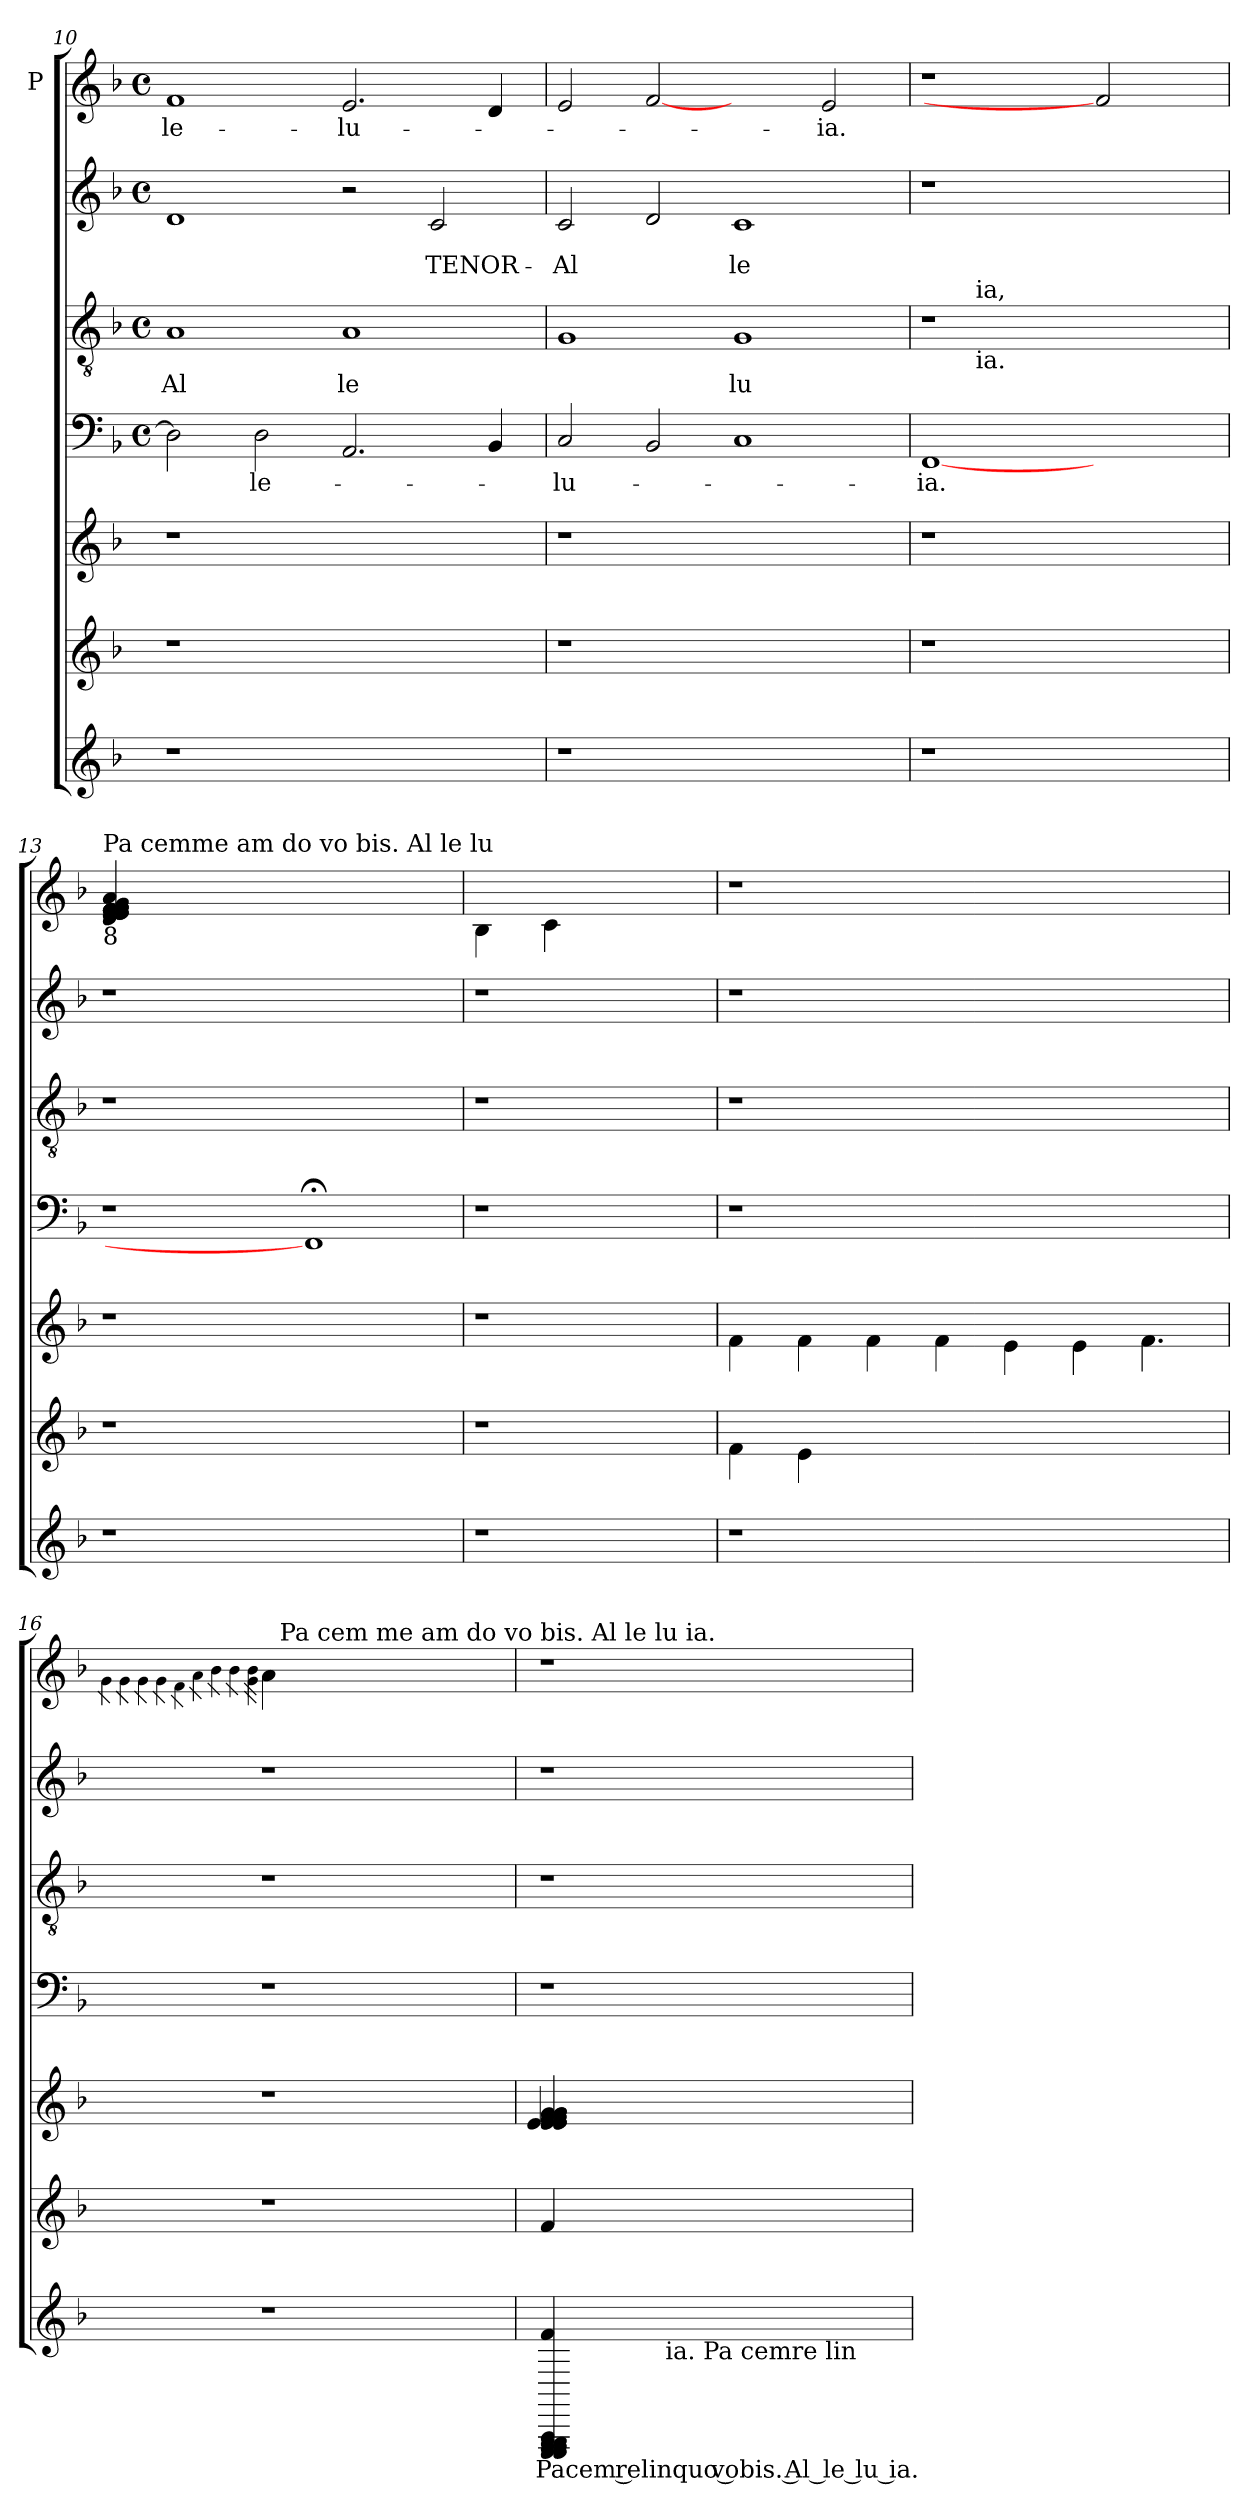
**kern	**text	**kern	**kern	**kern	**text	**kern	**text	**kern	**text	**text	**kern	**text
*part7	*part7	*part6	*part5	*part4	*part4	*part3	*part3	*part2	*part2	*part2	*part1	*part1
*staff7	*staff7	*staff6	*staff5	*staff4	*staff4	*staff3	*staff3	*staff2	*staff2	*staff2	*staff1	*staff1
*	*	*	*	*	*	*	*	*	*	*	*I"P	*
*clefG2	*	*clefG2	*clefG2	*clefF4	*	*clefGv2	*	*clefG2	*	*	*clefG2	*
*k[b-]	*	*k[b-]	*k[b-]	*k[b-]	*	*k[b-]	*	*k[b-]	*	*	*k[b-]	*
*F:	*	*F:	*F:	*F:	*	*F:	*	*F:	*	*	*F:	*
*	*	*	*	*M4/4	*	*M4/4	*	*M4/4	*	*	*M4/4	*
*	*	*	*	*met(c)	*	*met(c)	*	*met(c)	*	*	*met(c)	*
=10	=10	=10	=10	=10	=10	=10	=10	=10	=10	=10	=10	=10
!	!	!	!	!	!	!	!LO:LY:b	!	!	!	!	!LO:LY:b
1r	.	1r	1r	2D\]	.	1A	Al	1d	.	.	1f	-le-
!	!	!	!	!	!LO:LY:b	!	!	!	!	!	!	!
.	.	.	.	2D\	-le-	.	.	.	.	.	.	.
!	!	!	!	!	!	!	!LO:LY:b	!	!	!	!	!LO:LY:b
1ryy	.	1ryy	1ryy	2.AA/	.	1A	le	2r	.	.	2.e/	-lu-
!	!	!	!	!	!	!	!	!	!	!LO:LY:b	!	!
.	.	.	.	.	.	.	.	2c/	.	-TENOR-	.	.
.	.	.	.	4BB-/	.	.	.	.	.	.	4d/	.
=11	=11	=11	=11	=11	=11	=11	=11	=11	=11	=11	=11	=11
!	!	!	!	!	!LO:LY:b	!	!	!	!	!LO:LY:b	!	!
1r	.	1r	1r	2C/	-lu-	1G	.	2c/	.	-Al	2e/	.
.	.	.	.	2BB-/	.	.	.	2d/	.	.	[2f	.
!	!	!	!	!	!	!	!LO:LY:b	!	!	!LO:LY:b	!	!
1ryy	.	1ryy	1ryy	1C	.	1G	lu	1c	.	le	2ryy	.
!	!	!	!	!	!	!	!	!	!	!	!	!LO:LY:b
.	.	.	.	.	.	.	.	.	.	.	2e/	-ia.
=12	=12	=12	=12	=12	=12	=12	=12	=12	=12	=12	=12	=12
!	!	!	!	!	!LO:LY:b	!	!	!	!	!	!	!
*	*	*	*	*	*	*^	*	*	*	*	*	*
1r	.	1r	1r	[1FF	-ia.	1r	8ryy	.	1r	.	.	1r	.
.	.	.	.	.	.	.	32ryy	.	.	.	.	.	.
!	!	!	!	!	!	!	!LO:TX:b:t=ia.	!	!	!	!	!	!
!	!	!	!	!	!	!	!LO:TX:a:t=ia,	!	!	!	!	!	!
.	.	.	.	.	.	.	1ryy	.	.	.	.	.	.
2ryy	.	2ryy	2ryy	2ryy	.	2ryy	.	.	2ryy	.	.	2f]	.
.	.	.	.	.	.	.	4ryy	.	.	.	.	.	.
.	.	.	.	.	.	.	16.ryy	.	.	.	.	.	.
!!LO:PB:g=z
=13	=13	=13	=13	=13	=13	=13	=13	=13	=13	=13	=13	=13	=13
!	!	!	!	!	!	!	!	!	!	!	!	!LO:TX:b:t=8	!
!	!	!	!	!	!	!	!	!	!	!	!	!LO:TX:t=Pa cemme am do vo bis. Al le   lu	!
*	*	*	*	*	*	*v	*v	*	*	*	*	*	*
1r	.	1r	1r	1r	.	1r	.	1r	.	.	4d/ 4e/ 4e/ 4e/ 4f/ 4f/ 4f/ 4f/ 4f/ 4g/ 4a/	.
.	.	.	.	.	.	.	.	.	.	.	1..ryy	.
1ryy	.	1ryy	1ryy	1FF;<]	.	1ryy	.	1ryy	.	.	.	.
!!LO:LB:g=z
=14	=14	=14	=14	=14	=14	=14	=14	=14	=14	=14	=14	=14
!	!	!	!	!	!	!	!	!	!	!	!LO:N:head=solid	!
1r	.	1r	1r	1r	.	1r	.	1r	.	.	4B-\	.
!	!	!	!	!	!	!	!	!	!	!	!LO:N:head=solid	!
.	.	.	.	.	.	.	.	.	.	.	4c\	.
.	.	.	.	.	.	.	.	.	.	.	2ryy	.
!!LO:LB:g=z
=15	=15	=15	=15	=15	=15	=15	=15	=15	=15	=15	=15	=15
!	!	!LO:N:head=solid	!LO:N:head=solid	!	!	!	!	!	!	!	!	!
1r	.	4f\	4f\	1r	.	1r	.	1r	.	.	1r	.
!	!	!LO:N:head=solid	!LO:N:head=solid	!	!	!	!	!	!	!	!	!
.	.	4e\	4f\	.	.	.	.	.	.	.	.	.
!	!	!	!LO:N:head=solid	!	!	!	!	!	!	!	!	!
.	.	1ryy	4f\	.	.	.	.	.	.	.	.	.
!	!	!	!LO:N:head=solid	!	!	!	!	!	!	!	!	!
.	.	.	4f\	.	.	.	.	.	.	.	.	.
!	!	!	!LO:N:head=solid	!	!	!	!	!	!	!	!	!
2..ryy	.	.	4e\	2..ryy	.	2..ryy	.	2..ryy	.	.	2..ryy	.
!	!	!	!LO:N:head=solid	!	!	!	!	!	!	!	!	!
.	.	.	4e\	.	.	.	.	.	.	.	.	.
!	!	!	!LO:N:head=solid	!	!	!	!	!	!	!	!	!
.	.	4.ryy	4.f\	.	.	.	.	.	.	.	.	.
!!LO:LB:g=z
=16	=16	=16	=16	=16	=16	=16	=16	=16	=16	=16	=16	=16
*	*	*	*	*	*	*	*	*	*	*	*^	*
!	!	!	!	!	!	!	!	!	!	!	!	!LO:N:head=solid	!
.	.	.	.	.	.	.	.	.	.	.	.	4qg\	.
!	!	!	!	!	!	!	!	!	!	!	!	!LO:N:head=solid	!
.	.	.	.	.	.	.	.	.	.	.	.	4qg\	.
!	!	!	!	!	!	!	!	!	!	!	!	!LO:N:head=solid	!
.	.	.	.	.	.	.	.	.	.	.	.	4qg\	.
!	!	!	!	!	!	!	!	!	!	!	!	!LO:N:head=solid	!
.	.	.	.	.	.	.	.	.	.	.	.	4qg\	.
!	!	!	!	!	!	!	!	!	!	!	!	!LO:N:head=solid	!
.	.	.	.	.	.	.	.	.	.	.	.	4qf\	.
!	!	!	!	!	!	!	!	!	!	!	!	!LO:N:head=solid	!
.	.	.	.	.	.	.	.	.	.	.	.	4qa\	.
!	!	!	!	!	!	!	!	!	!	!	!	!LO:N:head=solid	!
.	.	.	.	.	.	.	.	.	.	.	.	4qb-\	.
!	!	!	!	!	!	!	!	!	!	!	!	!LO:N:head=solid	!
.	.	.	.	.	.	.	.	.	.	.	.	4qb-\	.
*	*	*	*	*	*	*	*	*	*	*	*	*^	*
!	!	!	!	!	!	!	!	!	!	!	!	!LO:N:head=solid	!LO:N:head=solid	!
.	.	.	.	.	.	.	.	.	.	.	.	4qb-\	4qg\	.
1r	.	1r	1r	1r	.	1r	.	1r	.	.	32ryy	4a\	2.ryy	.
!	!	!	!	!	!	!	!	!	!	!	!LO:TX:a:t=Pa cem me am do vo bis. Al le lu ia.	!	!	!
.	.	.	.	.	.	.	.	.	.	.	2.ryy	.	.	.
.	.	.	.	.	.	.	.	.	.	.	.	2.ryy	.	.
.	.	.	.	.	.	.	.	.	.	.	.	.	4ryy	.
.	.	.	.	.	.	.	.	.	.	.	8..ryy	.	.	.
*	*	*	*	*	*	*	*	*	*	*	*v	*v	*v	*
!!LO:LB:g=z
=17	=17	=17	=17	=17	=17	=17	=17	=17	=17	=17	=17	=17
!	!LO:LY:b:rj	!	!	!	!	!	!	!	!	!	!	!
*	*	*	*^	*	*	*	*	*	*	*	*	*
4EEE/ 4EEE/ 4FFF/ 4FFF/ 4GGG/ 4GGG/ 4AAA/ 4f/	Pacem relinquo vobis. Al le lu ia.	4f/	4e/ 4e/ 4e/ 4e/ 4f/ 4f/ 4f/ 4g/ 4g/ 4g/	4e/	1r	.	1r	.	1r	.	.	1r	.
!LO:TX:b:t=ia. Pa cemre lin	!	!	!	!	!	!	!	!	!	!	!	!	!
2.ryy	.	2.ryy	2.ryy	2.ryy	.	.	.	.	.	.	.	.	.
*	*	*	*v	*v	*	*	*	*	*	*	*	*	*
=	=	=	=	=	=	=	=	=	=	=	=	=
*-	*-	*-	*-	*-	*-	*-	*-	*-	*-	*-	*-	*-
